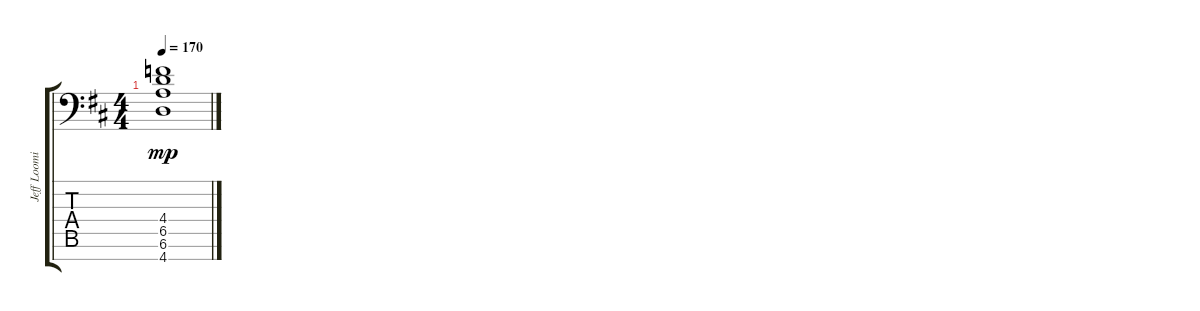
\track ("Jeff Loomis Lead" "Jeff Loomi") {instrument distortionguitar}
\staff {score tabs}
\tuning (Eb4 Bb3 Gb3 Db3 Ab2 Eb2 Bb1) {hide}
\ts (4 4)
\tempo 170
\clef f4
\ks d
(4.4 6.5 6.6 4.7).1{dy mp}
